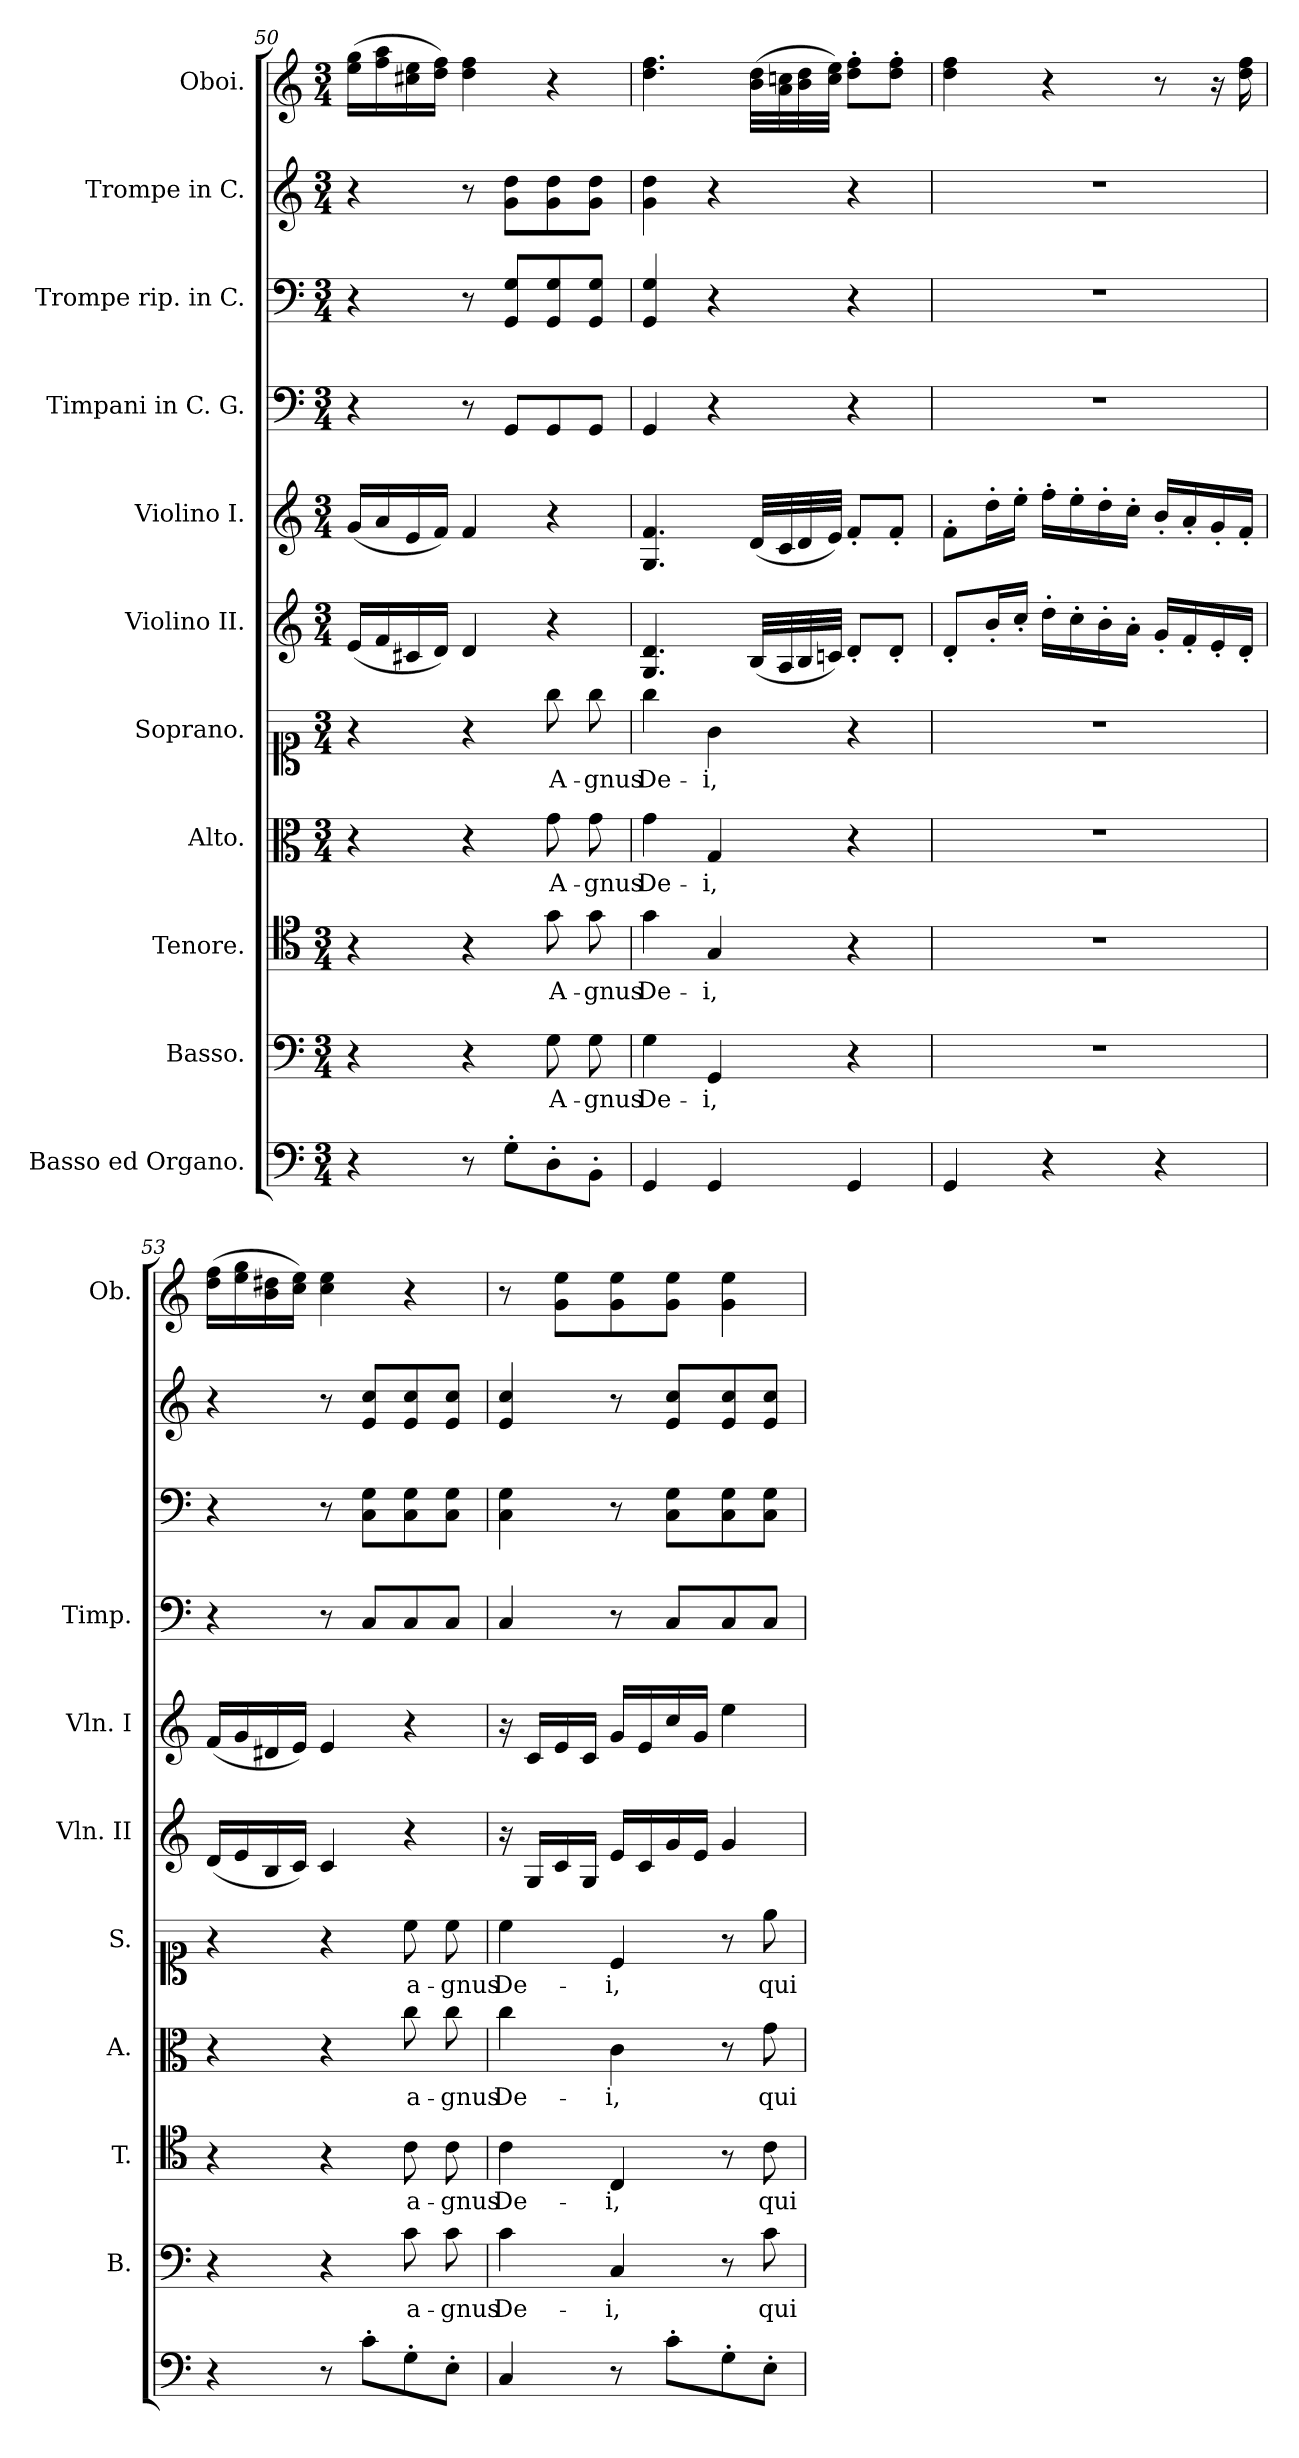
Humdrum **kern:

**kern	**kern	**text	**kern	**text	**kern	**text	**kern	**text	**kern	**kern	**kern	**kern	**kern	**kern
*part11	*part10	*part10	*part9	*part9	*part8	*part8	*part7	*part7	*part6	*part5	*part4	*part3	*part2	*part1
*staff11	*staff10	*staff10	*staff9	*staff9	*staff8	*staff8	*staff7	*staff7	*staff6	*staff5	*staff4	*staff3	*staff2	*staff1
*I"Basso ed  Organo.	*I"Basso.	*	*I"Tenore.	*	*I"Alto.	*	*I"Soprano.	*	*I"Violino II.	*I"Violino I.	*I"Timpani in C. G.	*I"Trompe rip. in C.	*I"Trompe in C.	*I"Oboi.
*	*I'B.	*	*I'T.	*	*I'A.	*	*I'S.	*	*I'Vln. II	*I'Vln. I	*I'Timp.	*	*	*I'Ob.
*clefF4	*clefF4	*	*clefC4	*	*clefC3	*	*clefC1	*	*clefG2	*clefG2	*clefF4	*clefF4	*clefG2	*clefG2
*k[]	*k[]	*	*k[]	*	*k[]	*	*k[]	*	*k[]	*k[]	*k[]	*k[]	*k[]	*k[]
*M3/4	*M3/4	*	*M3/4	*	*M3/4	*	*M3/4	*	*M3/4	*M3/4	*M3/4	*M3/4	*M3/4	*M3/4
=50	=50	=50	=50	=50	=50	=50	=50	=50	=50	=50	=50	=50	=50	=50
4r	4r	.	4r	.	4r	.	4r	.	(<16e/LL	(<16g/LL	4r	4r	4r	(>16ee\ 16gg\LL
.	.	.	.	.	.	.	.	.	16f/	16a/	.	.	.	16ff\ 16aa\
.	.	.	.	.	.	.	.	.	16c#X/	16e/	.	.	.	16cc#X\ 16ee\
.	.	.	.	.	.	.	.	.	16d/JJ)	16f/JJ)	.	.	.	16dd\ 16ff\JJ)
8r	4r	.	4r	.	4r	.	4r	.	4d/	4f/	8r	8r	8r	4dd\ 4ff\
8G'\L	.	.	.	.	.	.	.	.	.	.	8GG/L	8GG/ 8G/L	8g\ 8dd\L	.
!	!	!LO:LY:b	!	!LO:LY:b	!	!LO:LY:b	!	!LO:LY:b	!	!	!	!	!	!
8D'\	8G\	A-	8g\	A-	8g\	A-	8gg\	A-	4r	4r	8GG/	8GG/ 8G/	8g\ 8dd\	4r
!	!	!LO:LY:b	!	!LO:LY:b	!	!LO:LY:b	!	!LO:LY:b	!	!	!	!	!	!
8BB'\J	8G\	-gnus	8g\	-gnus	8g\	-gnus	8gg\	-gnus	.	.	8GG/J	8GG/ 8G/J	8g\ 8dd\J	.
=51	=51	=51	=51	=51	=51	=51	=51	=51	=51	=51	=51	=51	=51	=51
!	!	!LO:LY:b	!	!LO:LY:b	!	!LO:LY:b	!	!LO:LY:b	!	!	!	!	!	!
4GG/	4G\	De-	4g\	De-	4g\	De-	4gg\	De-	4.G/ 4.d/	4.G/ 4.f/	4GG/	4GG/ 4G/	4g\ 4dd\	4.dd\ 4.ff\
!	!	!LO:LY:b	!	!LO:LY:b	!	!LO:LY:b	!	!LO:LY:b	!	!	!	!	!	!
4GG/	4GG/	-i,	4G/	-i,	4G/	-i,	4g\	-i,	.	.	4r	4r	4r	.
.	.	.	.	.	.	.	.	.	(<32B/LLL	(<32d/LLL	.	.	.	(>32b\ 32dd\LLL
.	.	.	.	.	.	.	.	.	32A/	32c/	.	.	.	32a\ 32ccn\
.	.	.	.	.	.	.	.	.	32B/	32d/	.	.	.	32b\ 32dd\
.	.	.	.	.	.	.	.	.	32cn/JJJ)	32e/JJJ)	.	.	.	32cc\ 32ee\JJJ)
4GG/	4r	.	4r	.	4r	.	4r	.	8d'/L	8f'/L	4r	4r	4r	8dd\' 8ff\'L
.	.	.	.	.	.	.	.	.	8d'/J	8f'/J	.	.	.	8dd\' 8ff\'J
=52	=52	=52	=52	=52	=52	=52	=52	=52	=52	=52	=52	=52	=52	=52
4GG/	2.r	.	2.r	.	2.r	.	2.r	.	8d'/L	8f'\L	2.r	2.r	2.r	4dd\ 4ff\
.	.	.	.	.	.	.	.	.	16b'/L	16dd'\L	.	.	.	.
.	.	.	.	.	.	.	.	.	16cc'/JJ	16ee'\JJ	.	.	.	.
4r	.	.	.	.	.	.	.	.	16dd'\LL	16ff'\LL	.	.	.	4r
.	.	.	.	.	.	.	.	.	16cc'\	16ee'\	.	.	.	.
.	.	.	.	.	.	.	.	.	16b'\	16dd'\	.	.	.	.
.	.	.	.	.	.	.	.	.	16a'\JJ	16cc'\JJ	.	.	.	.
4r	.	.	.	.	.	.	.	.	16g'/LL	16b'/LL	.	.	.	8r
.	.	.	.	.	.	.	.	.	16f'/	16a'/	.	.	.	.
.	.	.	.	.	.	.	.	.	16e'/	16g'/	.	.	.	16r
.	.	.	.	.	.	.	.	.	16d'/JJ	16f'/JJ	.	.	.	16dd\ 16ff\
=53	=53	=53	=53	=53	=53	=53	=53	=53	=53	=53	=53	=53	=53	=53
4r	4r	.	4r	.	4r	.	4r	.	(<16d/LL	(<16f/LL	4r	4r	4r	(>16dd\ 16ff\LL
.	.	.	.	.	.	.	.	.	16e/	16g/	.	.	.	16ee\ 16gg\
.	.	.	.	.	.	.	.	.	16B/	16d#X/	.	.	.	16b\ 16dd#X\
.	.	.	.	.	.	.	.	.	16c/JJ)	16e/JJ)	.	.	.	16cc\ 16ee\JJ)
8r	4r	.	4r	.	4r	.	4r	.	4c/	4e/	8r	8r	8r	4cc\ 4ee\
8c'\L	.	.	.	.	.	.	.	.	.	.	8C/L	8C\ 8G\L	8e/ 8cc/L	.
!	!	!LO:LY:b	!	!LO:LY:b	!	!LO:LY:b	!	!LO:LY:b	!	!	!	!	!	!
8G'\	8c\	a-	8c\	a-	8cc\	a-	8cc\	a-	4r	4r	8C/	8C\ 8G\	8e/ 8cc/	4r
!	!	!LO:LY:b	!	!LO:LY:b	!	!LO:LY:b	!	!LO:LY:b	!	!	!	!	!	!
8E'\J	8c\	-gnus	8c\	-gnus	8cc\	-gnus	8cc\	-gnus	.	.	8C/J	8C\ 8G\J	8e/ 8cc/J	.
=54	=54	=54	=54	=54	=54	=54	=54	=54	=54	=54	=54	=54	=54	=54
!	!	!LO:LY:b	!	!LO:LY:b	!	!LO:LY:b	!	!LO:LY:b	!	!	!	!	!	!
4C/	4c\	De-	4c\	De-	4cc\	De-	4cc\	De-	16r	16r	4C/	4C\ 4G\	4e/ 4cc/	8r
.	.	.	.	.	.	.	.	.	16G/LL	16c/LL	.	.	.	.
.	.	.	.	.	.	.	.	.	16c/	16e/	.	.	.	8g\ 8ee\L
.	.	.	.	.	.	.	.	.	16G/JJ	16c/JJ	.	.	.	.
!	!	!LO:LY:b	!	!LO:LY:b	!	!LO:LY:b	!	!LO:LY:b	!	!	!	!	!	!
8r	4C/	-i,	4C/	-i,	4c\	-i,	4c/	-i,	16e/LL	16g/LL	8r	8r	8r	8g\ 8ee\
.	.	.	.	.	.	.	.	.	16c/	16e/	.	.	.	.
8c'\L	.	.	.	.	.	.	.	.	16g/	16cc/	8C/L	8C\ 8G\L	8e/ 8cc/L	8g\ 8ee\J
.	.	.	.	.	.	.	.	.	16e/JJ	16g/JJ	.	.	.	.
8G'\	8r	.	8r	.	8r	.	8r	.	4g/	4ee\	8C/	8C\ 8G\	8e/ 8cc/	4g\ 4ee\
!	!	!LO:LY:b	!	!LO:LY:b	!	!LO:LY:b	!	!LO:LY:b	!	!	!	!	!	!
8E'\J	8c\	qui	8c\	qui	8g\	qui	8ee\	qui	.	.	8C/J	8C\ 8G\J	8e/ 8cc/J	.
=	=	=	=	=	=	=	=	=	=	=	=	=	=	=
*-	*-	*-	*-	*-	*-	*-	*-	*-	*-	*-	*-	*-	*-	*-
